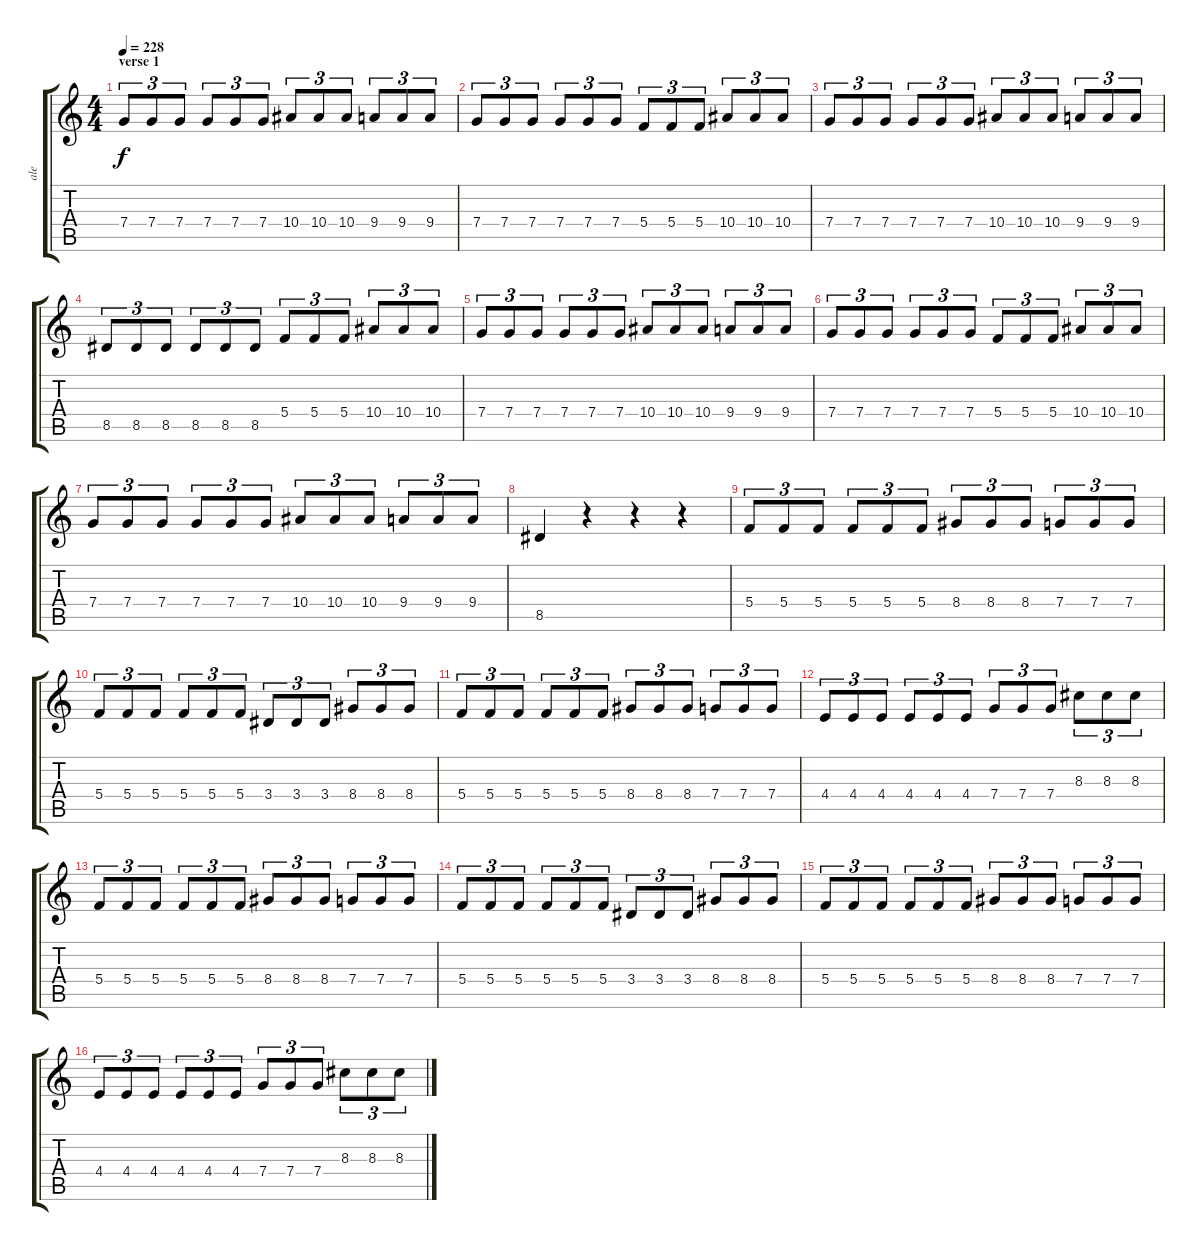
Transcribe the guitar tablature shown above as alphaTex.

\track ("ale" "ale") {instrument overdrivenguitar}
\staff {score tabs}
\tuning (D4 A3 F3 C3 G2 D2) {hide}
\ts (4 4)
\section ("" "verse 1")
\tempo 228
\clef g2
\ks c
7.4.8{tu (3 2) dy f} 7.4.8{tu (3 2)} 7.4.8{tu (3 2)} 7.4.8{tu (3 2)} 7.4.8{tu (3 2)} 7.4.8{tu (3 2)} 10.4.8{tu (3 2)} 10.4.8{tu (3 2)} 10.4.8{tu (3 2)} 9.4.8{tu (3 2)} 9.4.8{tu (3 2)} 9.4.8{tu (3 2)} |
7.4.8{tu (3 2)} 7.4.8{tu (3 2)} 7.4.8{tu (3 2)} 7.4.8{tu (3 2)} 7.4.8{tu (3 2)} 7.4.8{tu (3 2)} 5.4.8{tu (3 2)} 5.4.8{tu (3 2)} 5.4.8{tu (3 2)} 10.4.8{tu (3 2)} 10.4.8{tu (3 2)} 10.4.8{tu (3 2)} |
7.4.8{tu (3 2)} 7.4.8{tu (3 2)} 7.4.8{tu (3 2)} 7.4.8{tu (3 2)} 7.4.8{tu (3 2)} 7.4.8{tu (3 2)} 10.4.8{tu (3 2)} 10.4.8{tu (3 2)} 10.4.8{tu (3 2)} 9.4.8{tu (3 2)} 9.4.8{tu (3 2)} 9.4.8{tu (3 2)} |
8.5.8{tu (3 2)} 8.5.8{tu (3 2)} 8.5.8{tu (3 2)} 8.5.8{tu (3 2)} 8.5.8{tu (3 2)} 8.5.8{tu (3 2)} 5.4.8{tu (3 2)} 5.4.8{tu (3 2)} 5.4.8{tu (3 2)} 10.4.8{tu (3 2)} 10.4.8{tu (3 2)} 10.4.8{tu (3 2)} |
7.4.8{tu (3 2)} 7.4.8{tu (3 2)} 7.4.8{tu (3 2)} 7.4.8{tu (3 2)} 7.4.8{tu (3 2)} 7.4.8{tu (3 2)} 10.4.8{tu (3 2)} 10.4.8{tu (3 2)} 10.4.8{tu (3 2)} 9.4.8{tu (3 2)} 9.4.8{tu (3 2)} 9.4.8{tu (3 2)} |
7.4.8{tu (3 2)} 7.4.8{tu (3 2)} 7.4.8{tu (3 2)} 7.4.8{tu (3 2)} 7.4.8{tu (3 2)} 7.4.8{tu (3 2)} 5.4.8{tu (3 2)} 5.4.8{tu (3 2)} 5.4.8{tu (3 2)} 10.4.8{tu (3 2)} 10.4.8{tu (3 2)} 10.4.8{tu (3 2)} |
7.4.8{tu (3 2)} 7.4.8{tu (3 2)} 7.4.8{tu (3 2)} 7.4.8{tu (3 2)} 7.4.8{tu (3 2)} 7.4.8{tu (3 2)} 10.4.8{tu (3 2)} 10.4.8{tu (3 2)} 10.4.8{tu (3 2)} 9.4.8{tu (3 2)} 9.4.8{tu (3 2)} 9.4.8{tu (3 2)} |
8.5.4 r.4 r.4 r.4 |
5.4.8{tu (3 2)} 5.4.8{tu (3 2)} 5.4.8{tu (3 2)} 5.4.8{tu (3 2)} 5.4.8{tu (3 2)} 5.4.8{tu (3 2)} 8.4.8{tu (3 2)} 8.4.8{tu (3 2)} 8.4.8{tu (3 2)} 7.4.8{tu (3 2)} 7.4.8{tu (3 2)} 7.4.8{tu (3 2)} |
5.4.8{tu (3 2)} 5.4.8{tu (3 2)} 5.4.8{tu (3 2)} 5.4.8{tu (3 2)} 5.4.8{tu (3 2)} 5.4.8{tu (3 2)} 3.4.8{tu (3 2)} 3.4.8{tu (3 2)} 3.4.8{tu (3 2)} 8.4.8{tu (3 2)} 8.4.8{tu (3 2)} 8.4.8{tu (3 2)} |
5.4.8{tu (3 2)} 5.4.8{tu (3 2)} 5.4.8{tu (3 2)} 5.4.8{tu (3 2)} 5.4.8{tu (3 2)} 5.4.8{tu (3 2)} 8.4.8{tu (3 2)} 8.4.8{tu (3 2)} 8.4.8{tu (3 2)} 7.4.8{tu (3 2)} 7.4.8{tu (3 2)} 7.4.8{tu (3 2)} |
4.4.8{tu (3 2)} 4.4.8{tu (3 2)} 4.4.8{tu (3 2)} 4.4.8{tu (3 2)} 4.4.8{tu (3 2)} 4.4.8{tu (3 2)} 7.4.8{tu (3 2)} 7.4.8{tu (3 2)} 7.4.8{tu (3 2)} 8.3.8{tu (3 2)} 8.3.8{tu (3 2)} 8.3.8{tu (3 2)} |
5.4.8{tu (3 2)} 5.4.8{tu (3 2)} 5.4.8{tu (3 2)} 5.4.8{tu (3 2)} 5.4.8{tu (3 2)} 5.4.8{tu (3 2)} 8.4.8{tu (3 2)} 8.4.8{tu (3 2)} 8.4.8{tu (3 2)} 7.4.8{tu (3 2)} 7.4.8{tu (3 2)} 7.4.8{tu (3 2)} |
5.4.8{tu (3 2)} 5.4.8{tu (3 2)} 5.4.8{tu (3 2)} 5.4.8{tu (3 2)} 5.4.8{tu (3 2)} 5.4.8{tu (3 2)} 3.4.8{tu (3 2)} 3.4.8{tu (3 2)} 3.4.8{tu (3 2)} 8.4.8{tu (3 2)} 8.4.8{tu (3 2)} 8.4.8{tu (3 2)} |
5.4.8{tu (3 2)} 5.4.8{tu (3 2)} 5.4.8{tu (3 2)} 5.4.8{tu (3 2)} 5.4.8{tu (3 2)} 5.4.8{tu (3 2)} 8.4.8{tu (3 2)} 8.4.8{tu (3 2)} 8.4.8{tu (3 2)} 7.4.8{tu (3 2)} 7.4.8{tu (3 2)} 7.4.8{tu (3 2)} |
4.4.8{tu (3 2)} 4.4.8{tu (3 2)} 4.4.8{tu (3 2)} 4.4.8{tu (3 2)} 4.4.8{tu (3 2)} 4.4.8{tu (3 2)} 7.4.8{tu (3 2)} 7.4.8{tu (3 2)} 7.4.8{tu (3 2)} 8.3.8{tu (3 2)} 8.3.8{tu (3 2)} 8.3.8{tu (3 2)}
